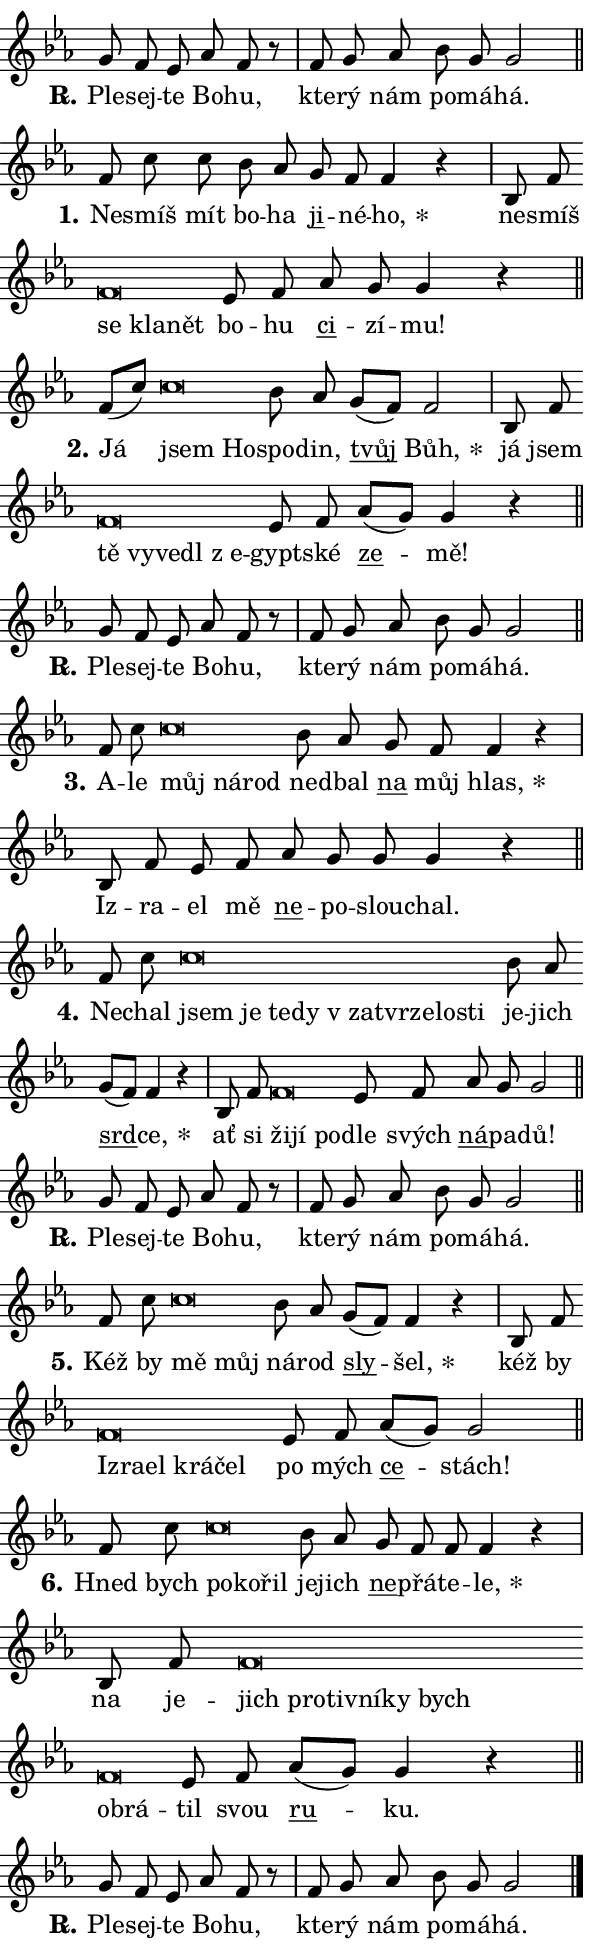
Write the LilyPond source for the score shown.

\version "2.24.0"
\header { tagline = "" }
\paper {
  indent = 0\cm
  top-margin = 0\cm
  right-margin = 0.13\cm % to fit lyric hyphens
  bottom-margin = 0\cm
  left-margin = 0\cm
  paper-width = 10\cm
  page-breaking = #ly:one-page-breaking
  system-system-spacing.basic-distance = #11
  score-system-spacing.basic-distance = #11
  ragged-last = ##f
}


%% Author: Thomas Morley
%% https://lists.gnu.org/archive/html/lilypond-user/2020-05/msg00002.html
#(define (line-position grob)
"Returns position of @var[grob} in current system:
   @code{'start}, if at first time-step
   @code{'end}, if at last time-step
   @code{'middle} otherwise
"
  (let* ((col (ly:item-get-column grob))
         (ln (ly:grob-object col 'left-neighbor))
         (rn (ly:grob-object col 'right-neighbor))
         (col-to-check-left (if (ly:grob? ln) ln col))
         (col-to-check-right (if (ly:grob? rn) rn col))
         (break-dir-left
           (and
             (ly:grob-property col-to-check-left 'non-musical #f)
             (ly:item-break-dir col-to-check-left)))
         (break-dir-right
           (and
             (ly:grob-property col-to-check-right 'non-musical #f)
             (ly:item-break-dir col-to-check-right))))
        (cond ((eqv? 1 break-dir-left) 'start)
              ((eqv? -1 break-dir-right) 'end)
              (else 'middle))))

#(define (tranparent-at-line-position vctor)
  (lambda (grob)
  "Relying on @code{line-position} select the relevant enry from @var{vctor}.
Used to determine transparency,"
    (case (line-position grob)
      ((end) (not (vector-ref vctor 0)))
      ((middle) (not (vector-ref vctor 1)))
      ((start) (not (vector-ref vctor 2))))))

noteHeadBreakVisibility =
#(define-music-function (break-visibility)(vector?)
"Makes @code{NoteHead}s transparent relying on @var{break-visibility}"
#{
  \override NoteHead.transparent =
    #(tranparent-at-line-position break-visibility)
#})

#(define delete-ledgers-for-transparent-note-heads
  (lambda (grob)
    "Reads whether a @code{NoteHead} is transparent.
If so this @code{NoteHead} is removed from @code{'note-heads} from
@var{grob}, which is supposed to be @code{LedgerLineSpanner}.
As a result ledgers are not printed for this @code{NoteHead}"
    (let* ((nhds-array (ly:grob-object grob 'note-heads))
           (nhds-list
             (if (ly:grob-array? nhds-array)
                 (ly:grob-array->list nhds-array)
                 '()))
           ;; Relies on the transparent-property being done before
           ;; Staff.LedgerLineSpanner.after-line-breaking is executed.
           ;; This is fragile ...
           (to-keep
             (remove
               (lambda (nhd)
                 (ly:grob-property nhd 'transparent #f))
               nhds-list)))
      ;; TODO find a better method to iterate over grob-arrays, similiar
      ;; to filter/remove etc for lists
      ;; For now rebuilt from scratch
      (set! (ly:grob-object grob 'note-heads)  '())
      (for-each
        (lambda (nhd)
          (ly:pointer-group-interface::add-grob grob 'note-heads nhd))
        to-keep))))

squashNotes = {
  \override NoteHead.X-extent = #'(-0.2 . 0.2)
  \override NoteHead.Y-extent = #'(-0.75 . 0)
  \override NoteHead.stencil =
    #(lambda (grob)
       (let ((pos (ly:grob-property grob 'staff-position)))
         (begin
           (if (< pos -7) (display "ERROR: Lower brevis then expected\n") (display ""))
           (if (<= pos -6) ly:text-interface::print ly:note-head::print))))
}
unSquashNotes = {
  \revert NoteHead.X-extent
  \revert NoteHead.Y-extent
  \revert NoteHead.stencil
}

hideNotes = \noteHeadBreakVisibility #begin-of-line-visible
unHideNotes = \noteHeadBreakVisibility #all-visible

% work-around for resetting accidentals
% https://lilypond.org/doc/v2.23/Documentation/notation/displaying-rhythms#unmetered-music
cadenzaMeasure = {
  \cadenzaOff
  \partial 1024 s1024
  \cadenzaOn
}

#(define-markup-command (accent layout props text) (markup?)
  "Underline accented syllable"
  (interpret-markup layout props
    #{\markup \override #'(offset . 4.3) \underline { #text }#}))

responsum = \markup \concat {
  "R" \hspace #-1.05 \path #0.1 #'((moveto 0 0.07) (lineto 0.9 0.8)) \hspace #0.05 "."
}

spaceSize = #0.6828661417322834 % exact space size for TeX Gyre Schola

\layout {
  \context {
    \Staff
    \remove "Time_signature_engraver"
    \override LedgerLineSpanner.after-line-breaking = #delete-ledgers-for-transparent-note-heads
  }
  \context {
    \Lyrics {
      \override LyricSpace.minimum-distance = \spaceSize
      \override LyricText.font-name = #"TeX Gyre Schola"
      \override LyricText.font-size = 1
      \override StanzaNumber.font-name = #"TeX Gyre Schola Bold"
      \override StanzaNumber.font-size = 1
    }
  }
  \context {
    \Score 
    \override NoteHead.text =
      #(lambda (grob) 
        (let ((pos (ly:grob-property grob 'staff-position)))
          #{\markup {
            \combine
              \halign #-0.55 \raise #(if (= pos -6) 0 0.5) \override #'(thickness . 2) \draw-line #'(3.2 . 0)
              \musicglyph "noteheads.sM1"
          }#}))
  }
}

% magnetic-lyrics.ily
%
%   written by
%     Jean Abou Samra <jean@abou-samra.fr>
%     Werner Lemberg <wl@gnu.org>
%
%   adapted by
%     Jiri Hon <jiri.hon@gmail.com>
%
% Version 2022-Apr-15

% https://www.mail-archive.com/lilypond-user@gnu.org/msg149350.html

#(define (Left_hyphen_pointer_engraver context)
   "Collect syllable-hyphen-syllable occurrences in lyrics and store
them in properties.  This engraver only looks to the left.  For
example, if the lyrics input is @code{foo -- bar}, it does the
following.

@itemize @bullet
@item
Set the @code{text} property of the @code{LyricHyphen} grob between
@q{foo} and @q{bar} to @code{foo}.

@item
Set the @code{left-hyphen} property of the @code{LyricText} grob with
text @q{foo} to the @code{LyricHyphen} grob between @q{foo} and
@q{bar}.
@end itemize

Use this auxiliary engraver in combination with the
@code{lyric-@/text::@/apply-@/magnetic-@/offset!} hook."
   (let ((hyphen #f)
         (text #f))
     (make-engraver
      (acknowledgers
       ((lyric-syllable-interface engraver grob source-engraver)
        (set! text grob)))
      (end-acknowledgers
       ((lyric-hyphen-interface engraver grob source-engraver)
        ;(when (not (grob::has-interface grob 'lyric-space-interface))
          (set! hyphen grob)));)
      ((stop-translation-timestep engraver)
       (when (and text hyphen)
         (ly:grob-set-object! text 'left-hyphen hyphen))
       (set! text #f)
       (set! hyphen #f)))))

#(define (lyric-text::apply-magnetic-offset! grob)
   "If the space between two syllables is less than the value in
property @code{LyricText@/.details@/.squash-threshold}, move the right
syllable to the left so that it gets concatenated with the left
syllable.

Use this function as a hook for
@code{LyricText@/.after-@/line-@/breaking} if the
@code{Left_@/hyphen_@/pointer_@/engraver} is active."
   (let ((hyphen (ly:grob-object grob 'left-hyphen #f)))
     (when hyphen
       (let ((left-text (ly:spanner-bound hyphen LEFT)))
         (when (grob::has-interface left-text 'lyric-syllable-interface)
           (let* ((common (ly:grob-common-refpoint grob left-text X))
                  (this-x-ext (ly:grob-extent grob common X))
                  (left-x-ext
                   (begin
                     ;; Trigger magnetism for left-text.
                     (ly:grob-property left-text 'after-line-breaking)
                     (ly:grob-extent left-text common X)))
                  ;; `delta` is the gap width between two syllables.
                  (delta (- (interval-start this-x-ext)
                            (interval-end left-x-ext)))
                  (details (ly:grob-property grob 'details))
                  (threshold (assoc-get 'squash-threshold details 0.2)))
             (when (< delta threshold)
               (let* (;; We have to manipulate the input text so that
                      ;; ligatures crossing syllable boundaries are not
                      ;; disabled.  For languages based on the Latin
                      ;; script this is essentially a beautification.
                      ;; However, for non-Western scripts it can be a
                      ;; necessity.
                      (lt (ly:grob-property left-text 'text))
                      (rt (ly:grob-property grob 'text))
                      (is-space (grob::has-interface hyphen 'lyric-space-interface))
                      (space (if is-space " " ""))
                      (extra-delta (if is-space spaceSize 0))
                      ;; Append new syllable.
                      (ltrt-space (if (and (string? lt) (string? rt))
                                (string-append lt space rt)
                                (make-concat-markup (list lt space rt))))
                      ;; Right-align `ltrt` to the right side.
                      (ltrt-space-markup (grob-interpret-markup
                               grob
                               (make-translate-markup
                                (cons (interval-length this-x-ext) 0)
                                (make-right-align-markup ltrt-space)))))
                 (begin
                   ;; Don't print `left-text`.
                   (ly:grob-set-property! left-text 'stencil #f)
                   ;; Set text and stencil (which holds all collected
                   ;; syllables so far) and shift it to the left.
                   (ly:grob-set-property! grob 'text ltrt-space)
                   (ly:grob-set-property! grob 'stencil ltrt-space-markup)
                   (ly:grob-translate-axis! grob (- (- delta extra-delta)) X))))))))))


#(define (lyric-hyphen::displace-bounds-first grob)
   ;; Make very sure this callback isn't triggered too early.
   (let ((left (ly:spanner-bound grob LEFT))
         (right (ly:spanner-bound grob RIGHT)))
     (ly:grob-property left 'after-line-breaking)
     (ly:grob-property right 'after-line-breaking)
     (ly:lyric-hyphen::print grob)))

squashThreshold = #0.4

\layout {
  \context {
    \Lyrics
    \consists #Left_hyphen_pointer_engraver
    \override LyricText.after-line-breaking =
      #lyric-text::apply-magnetic-offset!
    \override LyricHyphen.stencil = #lyric-hyphen::displace-bounds-first
    \override LyricText.details.squash-threshold = \squashThreshold
    \override LyricHyphen.minimum-distance = 0
    \override LyricHyphen.minimum-length = \squashThreshold
  }
}

squashText = \override LyricText.details.squash-threshold = 9999
unSquashText = \override LyricText.details.squash-threshold = \squashThreshold

leftText = \override LyricText.self-alignment-X = #LEFT
unLeftText = \revert LyricText.self-alignment-X

starOffset = #(lambda (grob) 
                (let ((x_offset (ly:self-alignment-interface::aligned-on-x-parent grob)))
                  (if (= x_offset 0) 0 (+ x_offset 1.2))))

star = #(define-music-function (syllable)(string?)
"Append star separator at the end of a syllable"
#{
  \once \override LyricText.X-offset = #starOffset
  \lyricmode { \markup {
    #syllable
    \override #'((font-name . "TeX Gyre Schola Bold")) \hspace #0.2 \lower #0.65 \larger "*"
  } }
#})

starAccent = #(define-music-function (syllable)(string?)
"Append star separator at the end of a syllable and make accent"
#{
  \once \override LyricText.X-offset = #starOffset
  \lyricmode { \markup {
    \accent #syllable
    \override #'((font-name . "TeX Gyre Schola Bold")) \hspace #0.2 \lower #0.65 \larger "*"
  } }
#})

breath = #(define-music-function (syllable)(string?)
"Append breathing indicator at the end of a syllable"
#{
  \lyricmode { \markup { #syllable "+" } }
#})

optionalBreath = #(define-music-function (syllable)(string?)
"Append optional breathing indicator at the end of a syllable"
#{
  \lyricmode { \markup { #syllable "(+)" } }
#})


\score {
    <<
        \new Voice = "melody" { \cadenzaOn \key es \major \relative { g'8 f es as f r \cadenzaMeasure \bar "|" f g as \bar "" bes g g2 \cadenzaMeasure \bar "||" \break } }
        \new Lyrics \lyricsto "melody" { \lyricmode { \set stanza = \responsum
Ple -- sej -- te Bo -- hu, kte -- rý nám po -- má -- há. } }
    >>
    \layout {}
}

\score {
    <<
        \new Voice = "melody" { \cadenzaOn \key es \major \relative { f'8 c' \bar "" c bes8 as \bar "" g f f4 r \cadenzaMeasure \bar "|" bes,8 f' \bar "" \squashNotes f\breve*1/16 \hideNotes \breve*1/16 \breve*1/16 \bar "" \unHideNotes \unSquashNotes es8 f \bar "" as g g4 r \cadenzaMeasure \bar "||" \break } }
        \new Lyrics \lyricsto "melody" { \lyricmode { \set stanza = "1."
Ne -- smíš mít bo -- ha \markup \accent ji -- né -- \star ho, ne -- smíš \leftText se \squashText kla -- nět \unLeftText \unSquashText bo -- hu \markup \accent ci -- zí -- mu! } }
    >>
    \layout {}
}

\score {
    <<
        \new Voice = "melody" { \cadenzaOn \key es \major \relative { f'8[( c')] \bar "" \squashNotes c\breve*1/16 \hideNotes \breve*1/16 \bar "" \unHideNotes \unSquashNotes bes8 as \bar "" g[( f)] f2 \cadenzaMeasure \bar "|" bes,8 f' \bar "" \squashNotes f\breve*1/16 \hideNotes \breve*1/16 \bar "" \breve*1/16 \bar "" \breve*1/16 \breve*1/16 \bar "" \unHideNotes \unSquashNotes es8 f \bar "" as[( g)] g4 r \cadenzaMeasure \bar "||" \break } }
        \new Lyrics \lyricsto "melody" { \lyricmode { \set stanza = "2."
Já \leftText jsem \squashText Ho -- \unLeftText \unSquashText spo -- din, \markup \accent tvůj \star Bůh, já jsem \leftText tě \squashText vy -- ve -- dl "z e" -- \unLeftText \unSquashText gypt -- ské \markup \accent ze -- mě! } }
    >>
    \layout {}
}

\score {
    <<
        \new Voice = "melody" { \cadenzaOn \key es \major \relative { g'8 f es as f r \cadenzaMeasure \bar "|" f g as \bar "" bes g g2 \cadenzaMeasure \bar "||" \break } }
        \new Lyrics \lyricsto "melody" { \lyricmode { \set stanza = \responsum
Ple -- sej -- te Bo -- hu, kte -- rý nám po -- má -- há. } }
    >>
    \layout {}
}

\score {
    <<
        \new Voice = "melody" { \cadenzaOn \key es \major \relative { f'8 c' \bar "" \squashNotes c\breve*1/16 \hideNotes \breve*1/16 \breve*1/16 \bar "" \unHideNotes \unSquashNotes bes8 as \bar "" g f f4 r \cadenzaMeasure \bar "|" bes,8 f'8 es8 f \bar "" as g g g4 r \cadenzaMeasure \bar "||" \break } }
        \new Lyrics \lyricsto "melody" { \lyricmode { \set stanza = "3."
A -- le \leftText můj \squashText ná -- rod \unLeftText \unSquashText ne -- dbal \markup \accent na můj \star hlas, Iz -- ra -- el mě \markup \accent ne -- po -- slou -- chal. } }
    >>
    \layout {}
}

\score {
    <<
        \new Voice = "melody" { \cadenzaOn \key es \major \relative { f'8 c' \bar "" \squashNotes c\breve*1/16 \hideNotes \breve*1/16 \bar "" \breve*1/16 \bar "" \breve*1/16 \bar "" \breve*1/16 \bar "" \breve*1/16 \bar "" \breve*1/16 \bar "" \breve*1/16 \breve*1/16 \bar "" \unHideNotes \unSquashNotes bes8 as \bar "" g[( f)] f4 r \cadenzaMeasure \bar "|" bes,8 f' \bar "" \squashNotes f\breve*1/16 \hideNotes \breve*1/16 \breve*1/16 \bar "" \unHideNotes \unSquashNotes es8 f \bar "" as g g2 \cadenzaMeasure \bar "||" \break } }
        \new Lyrics \lyricsto "melody" { \lyricmode { \set stanza = "4."
Ne -- chal \leftText jsem \squashText je te -- dy "v za" -- tvr -- ze -- lo -- sti \unLeftText \unSquashText je -- jich \markup \accent srd -- \star ce, ať si \leftText ži -- \squashText jí po -- \unLeftText \unSquashText dle svých \markup \accent ná -- pa -- dů! } }
    >>
    \layout {}
}

\score {
    <<
        \new Voice = "melody" { \cadenzaOn \key es \major \relative { g'8 f es as f r \cadenzaMeasure \bar "|" f g as \bar "" bes g g2 \cadenzaMeasure \bar "||" \break } }
        \new Lyrics \lyricsto "melody" { \lyricmode { \set stanza = \responsum
Ple -- sej -- te Bo -- hu, kte -- rý nám po -- má -- há. } }
    >>
    \layout {}
}

\score {
    <<
        \new Voice = "melody" { \cadenzaOn \key es \major \relative { f'8 c' \bar "" \squashNotes c\breve*1/16 \hideNotes \breve*1/16 \bar "" \unHideNotes \unSquashNotes bes8 as \bar "" g[( f)] f4 r \cadenzaMeasure \bar "|" bes,8 f' \bar "" \squashNotes f\breve*1/16 \hideNotes \breve*1/16 \bar "" \breve*1/16 \bar "" \breve*1/16 \breve*1/16 \bar "" \unHideNotes \unSquashNotes es8 f \bar "" as[( g)] g2 \cadenzaMeasure \bar "||" \break } }
        \new Lyrics \lyricsto "melody" { \lyricmode { \set stanza = "5."
Kéž by \leftText mě \squashText můj \unLeftText \unSquashText ná -- rod \markup \accent sly -- \star šel, kéž by \leftText Iz -- \squashText ra -- el krá -- čel \unLeftText \unSquashText po mých \markup \accent ce -- stách! } }
    >>
    \layout {}
}

\score {
    <<
        \new Voice = "melody" { \cadenzaOn \key es \major \relative { f'8 c' \bar "" \squashNotes c\breve*1/16 \hideNotes \breve*1/16 \breve*1/16 \bar "" \unHideNotes \unSquashNotes bes8 as \bar "" g f f f4 r \cadenzaMeasure \bar "|" bes,8 f' \bar "" \squashNotes f\breve*1/16 \hideNotes \breve*1/16 \bar "" \breve*1/16 \bar "" \breve*1/16 \bar "" \breve*1/16 \bar "" \breve*1/16 \bar "" \breve*1/16 \breve*1/16 \bar "" \unHideNotes \unSquashNotes es8 f \bar "" as[( g)] g4 r \cadenzaMeasure \bar "||" \break } }
        \new Lyrics \lyricsto "melody" { \lyricmode { \set stanza = "6."
Hned bych \leftText po -- \squashText ko -- řil \unLeftText \unSquashText je -- jich \markup \accent ne -- přá -- te -- \star le, na je -- \leftText jich \squashText pro -- tiv -- ní -- ky bych ob -- rá -- \unLeftText \unSquashText til svou \markup \accent ru -- ku. } }
    >>
    \layout {}
}

\score {
    <<
        \new Voice = "melody" { \cadenzaOn \key es \major \relative { g'8 f es as f r \cadenzaMeasure \bar "|" f g as \bar "" bes g g2 \cadenzaMeasure \bar "||" \break } \bar "|." }
        \new Lyrics \lyricsto "melody" { \lyricmode { \set stanza = \responsum
Ple -- sej -- te Bo -- hu, kte -- rý nám po -- má -- há. } }
    >>
    \layout {}
}
